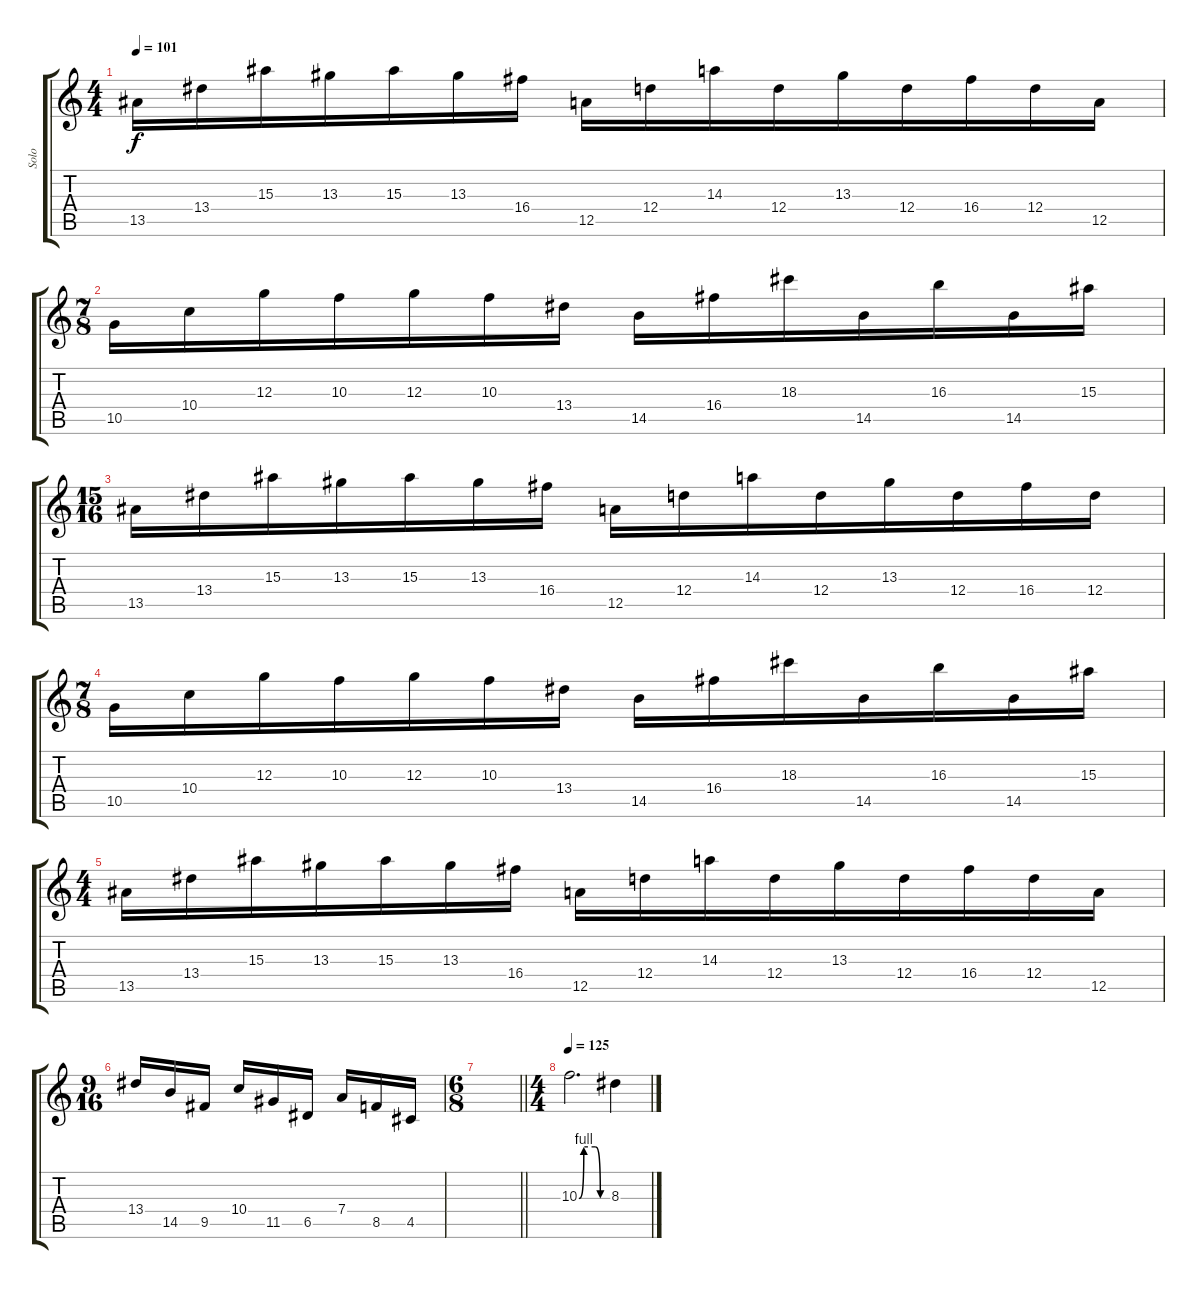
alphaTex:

\track ("Solo" "Solo") {instrument distortionguitar}
\staff {score tabs}
\tuning (E4 B3 G3 D3 A2 E2) {hide}
\ts (4 4)
\tempo 101
\clef g2
\ks c
13.5.16{dy f beam merge} 13.4.16{beam merge} 15.3.16{beam merge} 13.3.16{beam merge} 15.3.16{beam merge} 13.3.16{beam merge} 16.4.16{beam split} 12.5.16{beam merge} 12.4.16{beam merge} 14.3.16{beam merge} 12.4.16{beam merge} 13.3.16{beam merge} 12.4.16{beam merge} 16.4.16{beam merge} 12.4.16{beam merge} 12.5.16 |
\ts (7 8)
10.5.16 10.4.16{beam merge} 12.3.16 10.3.16{beam merge} 12.3.16 10.3.16{beam merge} 13.4.16{beam split} 14.5.16{beam merge} 16.4.16 18.3.16{beam merge} 14.5.16 16.3.16{beam merge} 14.5.16 15.3.16 |
\ts (15 16)
13.5.16{beam merge} 13.4.16{beam merge} 15.3.16{beam merge} 13.3.16{beam merge} 15.3.16{beam merge} 13.3.16{beam merge} 16.4.16{beam split} 12.5.16{beam merge} 12.4.16{beam merge} 14.3.16{beam merge} 12.4.16{beam merge} 13.3.16{beam merge} 12.4.16{beam merge} 16.4.16{beam merge} 12.4.16 |
\ts (7 8)
10.5.16 10.4.16{beam merge} 12.3.16 10.3.16{beam merge} 12.3.16 10.3.16{beam merge} 13.4.16{beam split} 14.5.16{beam merge} 16.4.16 18.3.16{beam merge} 14.5.16 16.3.16{beam merge} 14.5.16 15.3.16 |
\ts (4 4)
13.5.16{beam merge} 13.4.16{beam merge} 15.3.16{beam merge} 13.3.16{beam merge} 15.3.16{beam merge} 13.3.16{beam merge} 16.4.16{beam split} 12.5.16{beam merge} 12.4.16{beam merge} 14.3.16{beam merge} 12.4.16{beam merge} 13.3.16{beam merge} 12.4.16{beam merge} 16.4.16{beam merge} 12.4.16{beam merge} 12.5.16 |
\ts (9 16)
13.4.16{beam merge} 14.5.16{beam merge} 9.5.16 10.4.16 11.5.16 6.5.16 7.4.16 8.5.16 4.5.16 |
\ts (6 8)
\barLineRight lightlight
|
\ts (4 4)
\tempo 125
10.3{be (custom 0 0 10 4 34 4 45 0 60 0)}.2{d instrument distortionguitar} 8.3.4
